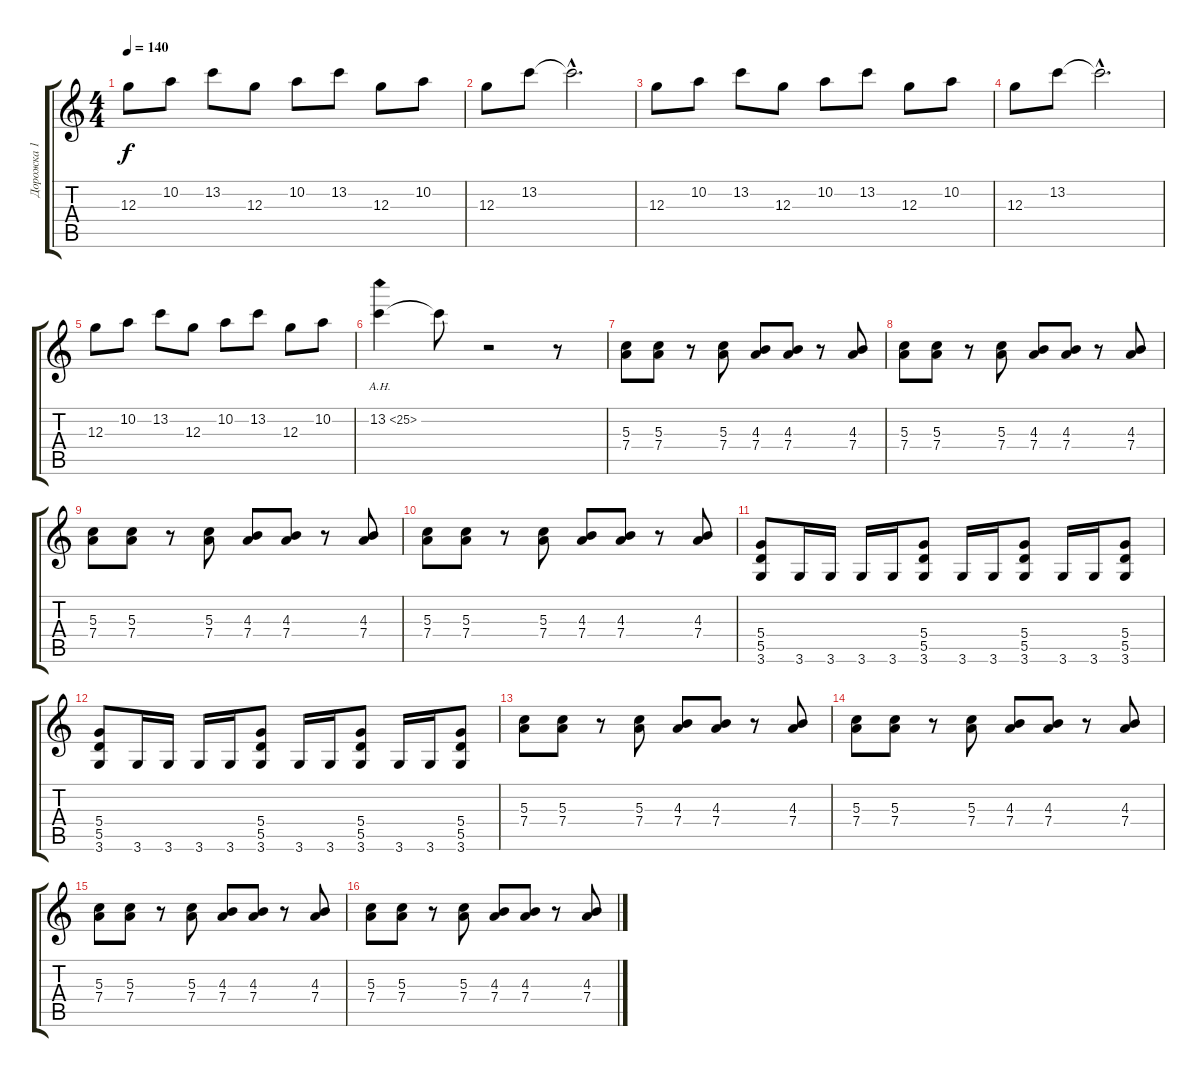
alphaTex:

\track ("Дорожка 1" "Дорожка 1") {instrument distortionguitar}
\staff {score tabs}
\tuning (E4 B3 G3 D3 A2 E2) {hide}
\ts (4 4)
\tempo 140
\clef g2
\ks c
12.3.8{dy f} 10.2.8 13.2.8 12.3.8 10.2.8 13.2.8 12.3.8 10.2.8 |
12.3.8 13.2.8 13.2{hac t}.2{d} |
12.3.8 10.2.8 13.2.8 12.3.8 10.2.8 13.2.8 12.3.8 10.2.8 |
12.3.8 13.2.8 13.2{hac t}.2{d} |
12.3.8 10.2.8 13.2.8 12.3.8 10.2.8 13.2.8 12.3.8 10.2.8 |
13.2{ah 12}.4 13.2{t}.8 r.2 r.8 |
(5.3 7.4).8 (5.3 7.4).8 r.8 (5.3 7.4).8 (4.3 7.4).8 (4.3 7.4).8 r.8 (4.3 7.4).8 |
(5.3 7.4).8 (5.3 7.4).8 r.8 (5.3 7.4).8 (4.3 7.4).8 (4.3 7.4).8 r.8 (4.3 7.4).8 |
(5.3 7.4).8 (5.3 7.4).8 r.8 (5.3 7.4).8 (4.3 7.4).8 (4.3 7.4).8 r.8 (4.3 7.4).8 |
(5.3 7.4).8 (5.3 7.4).8 r.8 (5.3 7.4).8 (4.3 7.4).8 (4.3 7.4).8 r.8 (4.3 7.4).8 |
(5.4 5.5 3.6).8 3.6.16 3.6.16 3.6.16 3.6.16 (5.4 5.5 3.6).8 3.6.16 3.6.16 (5.4 5.5 3.6).8 3.6.16 3.6.16 (5.4 5.5 3.6).8 |
(5.4 5.5 3.6).8 3.6.16 3.6.16 3.6.16 3.6.16 (5.4 5.5 3.6).8 3.6.16 3.6.16 (5.4 5.5 3.6).8 3.6.16 3.6.16 (5.4 5.5 3.6).8 |
(5.3 7.4).8 (5.3 7.4).8 r.8 (5.3 7.4).8 (4.3 7.4).8 (4.3 7.4).8 r.8 (4.3 7.4).8 |
(5.3 7.4).8 (5.3 7.4).8 r.8 (5.3 7.4).8 (4.3 7.4).8 (4.3 7.4).8 r.8 (4.3 7.4).8 |
(5.3 7.4).8 (5.3 7.4).8 r.8 (5.3 7.4).8 (4.3 7.4).8 (4.3 7.4).8 r.8 (4.3 7.4).8 |
(5.3 7.4).8 (5.3 7.4).8 r.8 (5.3 7.4).8 (4.3 7.4).8 (4.3 7.4).8 r.8 (4.3 7.4).8
